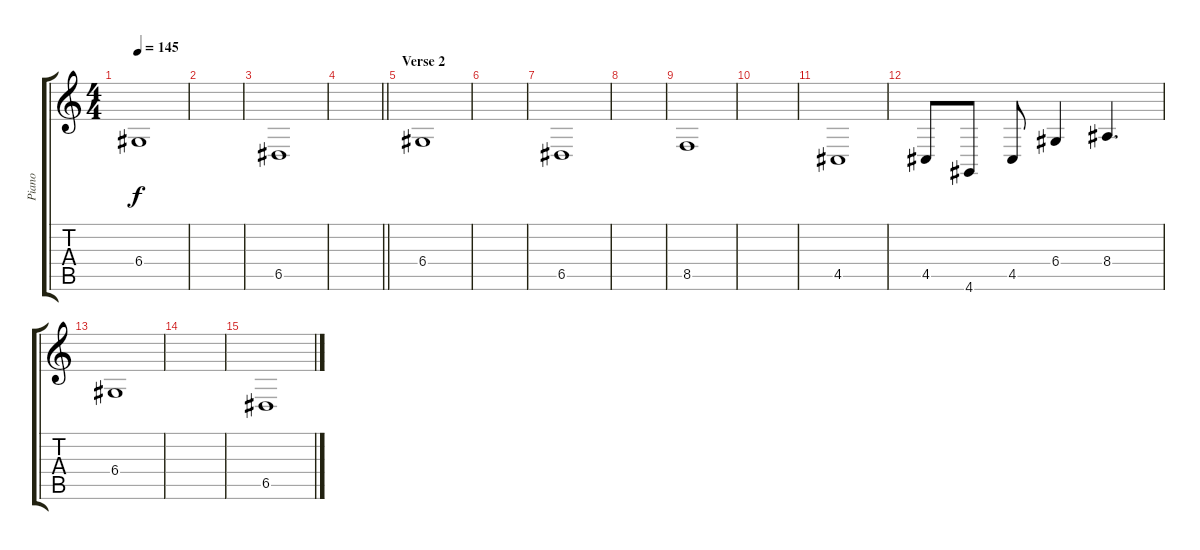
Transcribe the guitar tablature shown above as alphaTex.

\track ("Piano" "Piano") {instrument acousticgrandpiano}
\staff {score tabs}
\tuning (E4 B3 G3 D3 A2 E2) {hide}
\ts (4 4)
\tempo 145
\clef g2
\ks c
6.4.1{dy f} |
|
6.5.1 |
\barLineRight lightlight
|
\section ("" "Verse 2")
6.4.1 |
|
6.5.1 |
|
8.5.1 |
|
4.5.1 |
4.5.8 4.6.8 4.5.8 6.4.4 8.4.4{d} |
6.4.1 |
|
6.5.1
